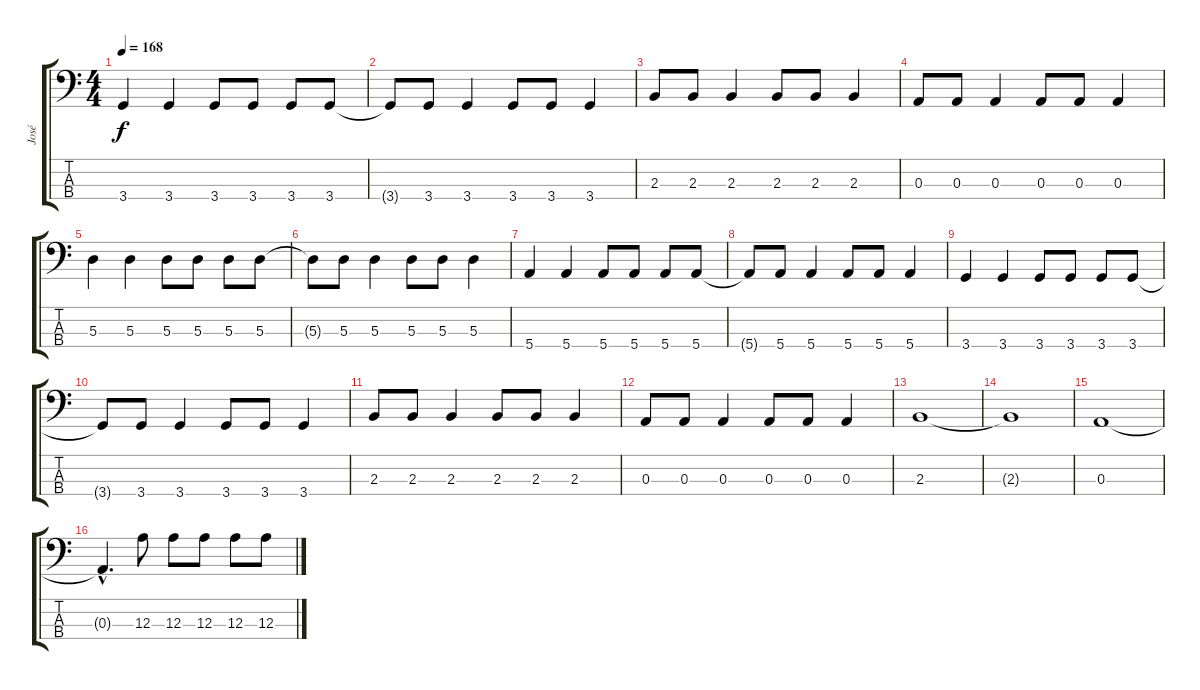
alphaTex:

\track ("José" "José") {instrument electricbasspick}
\staff {score tabs}
\tuning (G2 D2 A1 E1) {hide}
\ts (4 4)
\tempo 168
\clef f4
\ks c
3.4.4{dy f} 3.4.4 3.4.8 3.4.8 3.4.8 3.4.8 |
3.4{t}.8 3.4.8 3.4.4 3.4.8 3.4.8 3.4.4 |
2.3.8 2.3.8 2.3.4 2.3.8 2.3.8 2.3.4 |
0.3.8 0.3.8 0.3.4 0.3.8 0.3.8 0.3.4 |
5.3.4 5.3.4 5.3.8 5.3.8 5.3.8 5.3.8 |
5.3{t}.8 5.3.8 5.3.4 5.3.8 5.3.8 5.3.4 |
5.4.4 5.4.4 5.4.8 5.4.8 5.4.8 5.4.8 |
5.4{t}.8 5.4.8 5.4.4 5.4.8 5.4.8 5.4.4 |
3.4.4 3.4.4 3.4.8 3.4.8 3.4.8 3.4.8 |
3.4{t}.8 3.4.8 3.4.4 3.4.8 3.4.8 3.4.4 |
2.3.8 2.3.8 2.3.4 2.3.8 2.3.8 2.3.4 |
0.3.8 0.3.8 0.3.4 0.3.8 0.3.8 0.3.4 |
2.3.1 |
2.3{t}.1 |
0.3.1 |
0.3{hac t}.4{d} 12.3.8 12.3.8 12.3.8 12.3.8 12.3{ss}.8
